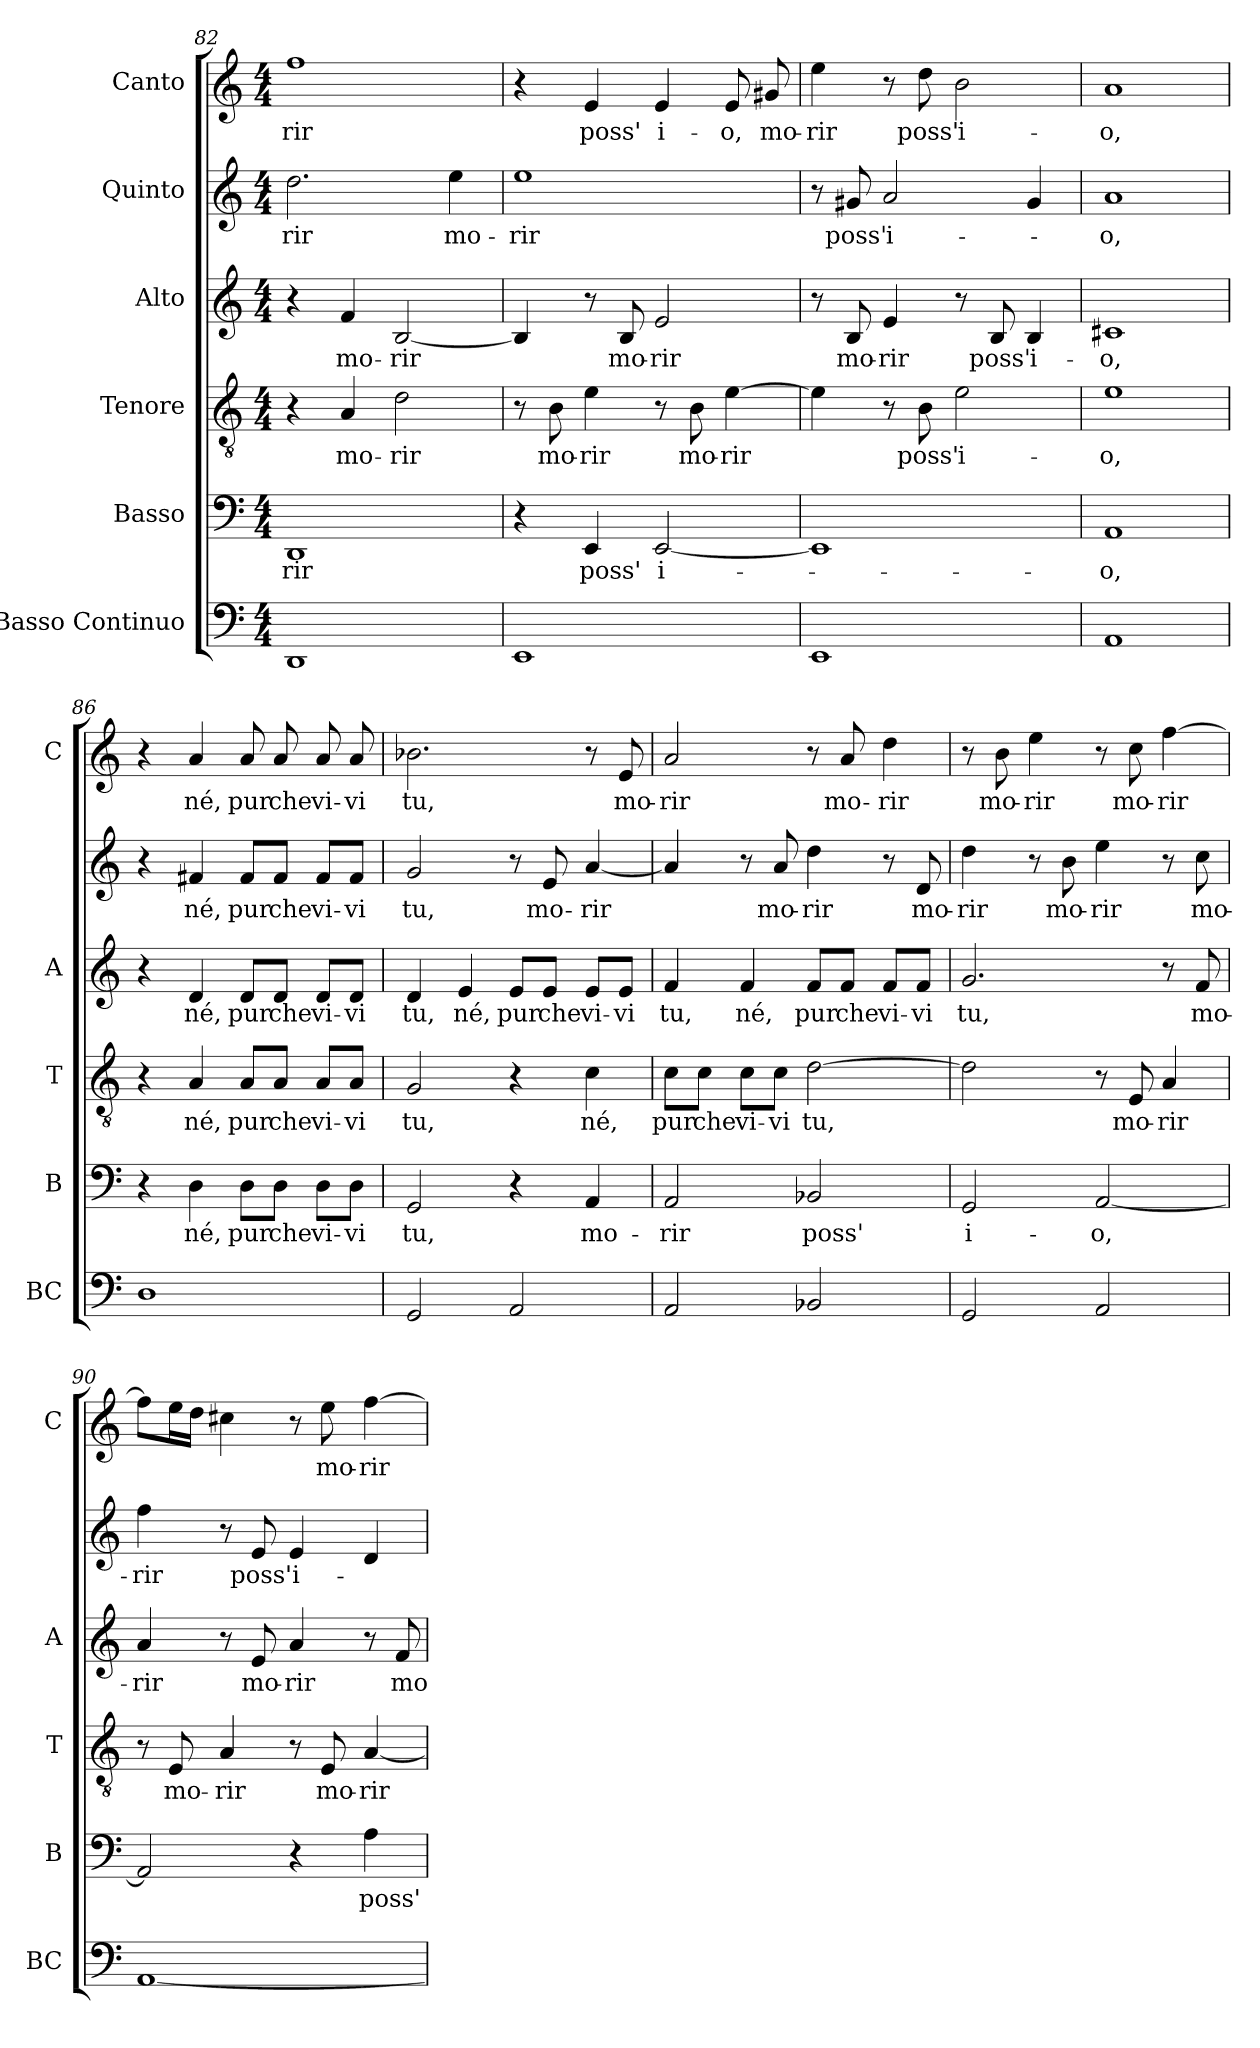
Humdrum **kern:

**kern	**kern	**text	**kern	**text	**kern	**text	**kern	**text	**kern	**text
*part6	*part5	*part5	*part4	*part4	*part3	*part3	*part2	*part2	*part1	*part1
*staff6	*staff5	*staff5	*staff4	*staff4	*staff3	*staff3	*staff2	*staff2	*staff1	*staff1
*I"Basso Continuo	*I"Basso	*	*I"Tenore	*	*I"Alto	*	*I"Quinto	*	*I"Canto	*
*I'BC	*I'B	*	*I'T	*	*I'A	*	*	*	*I'C	*
!!LO:LB:g=z
*clefF4	*clefF4	*	*clefGv2	*	*clefG2	*	*clefG2	*	*clefG2	*
*k[]	*k[]	*	*k[]	*	*k[]	*	*k[]	*	*k[]	*
*C:	*C:	*	*C:	*	*C:	*	*C:	*	*C:	*
*M4/4	*M4/4	*	*M4/4	*	*M4/4	*	*M4/4	*	*M4/4	*
=82	=82	=82	=82	=82	=82	=82	=82	=82	=82	=82
!	!	!LO:LY:b	!	!	!	!	!	!LO:LY:b	!	!LO:LY:b
1DD	1DD	-rir	4r	.	4r	.	2.dd\	-rir	1ff	-rir
!	!	!	!	!LO:LY:b	!	!LO:LY:b	!	!	!	!
.	.	.	4A/	mo-	4f/	mo-	.	.	.	.
!	!	!	!	!LO:LY:b	!	!LO:LY:b	!	!	!	!
.	.	.	2d\	-rir	[2B/	-rir	.	.	.	.
!	!	!	!	!	!	!	!	!LO:LY:b	!	!
.	.	.	.	.	.	.	4ee\	mo-	.	.
=83	=83	=83	=83	=83	=83	=83	=83	=83	=83	=83
!	!	!	!	!	!	!	!	!LO:LY:b	!	!
1EE	4r	.	8r	.	4B/]	.	1ee	-rir	4r	.
!	!	!	!	!LO:LY:b	!	!	!	!	!	!
.	.	.	8B\	mo-	.	.	.	.	.	.
!	!	!LO:LY:b	!	!LO:LY:b	!	!	!	!	!	!LO:LY:b
.	4EE/	poss'	4e\	-rir	8r	.	.	.	4e/	poss'
!	!	!	!	!	!	!LO:LY:b	!	!	!	!
.	.	.	.	.	8B/	mo-	.	.	.	.
!	!	!LO:LY:b	!	!	!	!LO:LY:b	!	!	!	!LO:LY:b
.	[2EE/	i-	8r	.	2e/	-rir	.	.	4e/	i-
!	!	!	!	!LO:LY:b	!	!	!	!	!	!
.	.	.	8B\	mo-	.	.	.	.	.	.
!	!	!	!	!LO:LY:b	!	!	!	!	!	!LO:LY:b
.	.	.	[4e\	-rir	.	.	.	.	8e/	-o,
!	!	!	!	!	!	!	!	!	!	!LO:LY:b
.	.	.	.	.	.	.	.	.	8g#X/	mo-
=84	=84	=84	=84	=84	=84	=84	=84	=84	=84	=84
!	!	!	!	!	!	!	!	!	!	!LO:LY:b
1EE	1EE]	.	4e\]	.	8r	.	8r	.	4ee\	-rir
!	!	!	!	!	!	!LO:LY:b	!	!LO:LY:b	!	!
.	.	.	.	.	8B/	mo-	8g#X/	poss'	.	.
!	!	!	!	!	!	!LO:LY:b	!	!LO:LY:b	!	!
.	.	.	8r	.	4e/	-rir	2a/	i-	8r	.
!	!	!	!	!LO:LY:b	!	!	!	!	!	!LO:LY:b
.	.	.	8B\	poss'	.	.	.	.	8dd\	poss'
!	!	!	!	!LO:LY:b	!	!	!	!	!	!LO:LY:b
.	.	.	2e\	i-	8r	.	.	.	2b\	i-
!	!	!	!	!	!	!LO:LY:b	!	!	!	!
.	.	.	.	.	8B/	poss'	.	.	.	.
!	!	!	!	!	!	!LO:LY:b	!	!	!	!
.	.	.	.	.	4B/	i-	4g#/	.	.	.
=85	=85	=85	=85	=85	=85	=85	=85	=85	=85	=85
!	!	!LO:LY:b	!	!LO:LY:b	!	!LO:LY:b	!	!LO:LY:b	!	!LO:LY:b
1AA	1AA	-o,	1e	-o,	1c#X	-o,	1a	-o,	1a	-o,
=86	=86	=86	=86	=86	=86	=86	=86	=86	=86	=86
1D	4r	.	4r	.	4r	.	4r	.	4r	.
!	!	!LO:LY:b	!	!LO:LY:b	!	!LO:LY:b	!	!LO:LY:b	!	!LO:LY:b
.	4D\	né,	4A/	né,	4d/	né,	4f#X/	né,	4a/	né,
!	!	!LO:LY:b	!	!LO:LY:b	!	!LO:LY:b	!	!LO:LY:b	!	!LO:LY:b
.	8D\L	pur	8A/L	pur	8d/L	pur	8f#/L	pur	8a/	pur
!	!	!LO:LY:b	!	!LO:LY:b	!	!LO:LY:b	!	!LO:LY:b	!	!LO:LY:b
.	8D\J	che	8A/J	che	8d/J	che	8f#/J	che	8a/	che
!	!	!LO:LY:b	!	!LO:LY:b	!	!LO:LY:b	!	!LO:LY:b	!	!LO:LY:b
.	8D\L	vi-	8A/L	vi-	8d/L	vi-	8f#/L	vi-	8a/	vi-
!	!	!LO:LY:b	!	!LO:LY:b	!	!LO:LY:b	!	!LO:LY:b	!	!LO:LY:b
.	8D\J	-vi	8A/J	-vi	8d/J	-vi	8f#/J	-vi	8a/	-vi
=87	=87	=87	=87	=87	=87	=87	=87	=87	=87	=87
!	!	!LO:LY:b	!	!LO:LY:b	!	!LO:LY:b	!	!LO:LY:b	!	!LO:LY:b
2GG/	2GG/	tu,	2G/	tu,	4d/	tu,	2g/	tu,	2.b-X\	tu,
!	!	!	!	!	!	!LO:LY:b	!	!	!	!
.	.	.	.	.	4e/	né,	.	.	.	.
!	!	!	!	!	!	!LO:LY:b	!	!	!	!
2AA/	4r	.	4r	.	8e/L	pur	8r	.	.	.
!	!	!	!	!	!	!LO:LY:b	!	!LO:LY:b	!	!
.	.	.	.	.	8e/J	che	8e/	mo-	.	.
!	!	!LO:LY:b	!	!LO:LY:b	!	!LO:LY:b	!	!LO:LY:b	!	!
.	4AA/	mo-	4c\	né,	8e/L	vi-	[4a/	-rir	8r	.
!	!	!	!	!	!	!LO:LY:b	!	!	!	!LO:LY:b
.	.	.	.	.	8e/J	-vi	.	.	8e/	mo-
=88	=88	=88	=88	=88	=88	=88	=88	=88	=88	=88
!	!	!LO:LY:b	!	!LO:LY:b	!	!LO:LY:b	!	!	!	!LO:LY:b
2AA/	2AA/	-rir	8c\L	pur	4f/	tu,	4a/]	.	2a/	-rir
!	!	!	!	!LO:LY:b	!	!	!	!	!	!
.	.	.	8c\J	che	.	.	.	.	.	.
!	!	!	!	!LO:LY:b	!	!LO:LY:b	!	!	!	!
.	.	.	8c\L	vi-	4f/	né,	8r	.	.	.
!	!	!	!	!LO:LY:b	!	!	!	!LO:LY:b	!	!
.	.	.	8c\J	-vi	.	.	8a/	mo-	.	.
!	!	!LO:LY:b	!	!LO:LY:b	!	!LO:LY:b	!	!LO:LY:b	!	!
2BB-X/	2BB-X/	poss'	[2d\	tu,	8f/L	pur	4dd\	-rir	8r	.
!	!	!	!	!	!	!LO:LY:b	!	!	!	!LO:LY:b
.	.	.	.	.	8f/J	che	.	.	8a/	mo-
!	!	!	!	!	!	!LO:LY:b	!	!	!	!LO:LY:b
.	.	.	.	.	8f/L	vi-	8r	.	4dd\	-rir
!	!	!	!	!	!	!LO:LY:b	!	!LO:LY:b	!	!
.	.	.	.	.	8f/J	-vi	8d/	mo-	.	.
!!LO:LB:g=z
=89	=89	=89	=89	=89	=89	=89	=89	=89	=89	=89
!	!	!LO:LY:b	!	!	!	!LO:LY:b	!	!LO:LY:b	!	!
2GG/	2GG/	i-	2d\]	.	2.g/	tu,	4dd\	-rir	8r	.
!	!	!	!	!	!	!	!	!	!	!LO:LY:b
.	.	.	.	.	.	.	.	.	8b\	mo-
!	!	!	!	!	!	!	!	!	!	!LO:LY:b
.	.	.	.	.	.	.	8r	.	4ee\	-rir
!	!	!	!	!	!	!	!	!LO:LY:b	!	!
.	.	.	.	.	.	.	8b\	mo-	.	.
!	!	!LO:LY:b	!	!	!	!	!	!LO:LY:b	!	!
2AA/	[2AA/	-o,	8r	.	.	.	4ee\	-rir	8r	.
!	!	!	!	!LO:LY:b	!	!	!	!	!	!LO:LY:b
.	.	.	8E/	mo-	.	.	.	.	8cc\	mo-
!	!	!	!	!LO:LY:b	!	!	!	!	!	!LO:LY:b
.	.	.	4A/	-rir	8r	.	8r	.	[4ff\	-rir
!	!	!	!	!	!	!LO:LY:b	!	!LO:LY:b	!	!
.	.	.	.	.	8f/	mo-	8cc\	mo-	.	.
=90	=90	=90	=90	=90	=90	=90	=90	=90	=90	=90
!	!	!	!	!	!	!LO:LY:b	!	!LO:LY:b	!	!
[1AA	2AA/]	.	8r	.	4a/	-rir	4ff\	-rir	8ff\L]	.
!	!	!	!	!LO:LY:b	!	!	!	!	!	!
.	.	.	8E/	mo-	.	.	.	.	16ee\L	.
.	.	.	.	.	.	.	.	.	16dd\JJ	.
!	!	!	!	!LO:LY:b	!	!	!	!	!	!
.	.	.	4A/	-rir	8r	.	8r	.	4cc#X\	.
!	!	!	!	!	!	!LO:LY:b	!	!LO:LY:b	!	!
.	.	.	.	.	8e/	mo-	8e/	poss'	.	.
!	!	!	!	!	!	!LO:LY:b	!	!LO:LY:b	!	!
.	4r	.	8r	.	4a/	-rir	4e/	i-	8r	.
!	!	!	!	!LO:LY:b	!	!	!	!	!	!LO:LY:b
.	.	.	8E/	mo-	.	.	.	.	8ee\	mo-
!	!	!LO:LY:b	!	!LO:LY:b	!	!	!	!	!	!LO:LY:b
.	4A\	poss'	[4A/	-rir	8r	.	4d/	.	[4ff\	-rir
!	!	!	!	!	!	!LO:LY:b	!	!	!	!
.	.	.	.	.	8f/	mo-	.	.	.	.
=	=	=	=	=	=	=	=	=	=	=
*-	*-	*-	*-	*-	*-	*-	*-	*-	*-	*-
